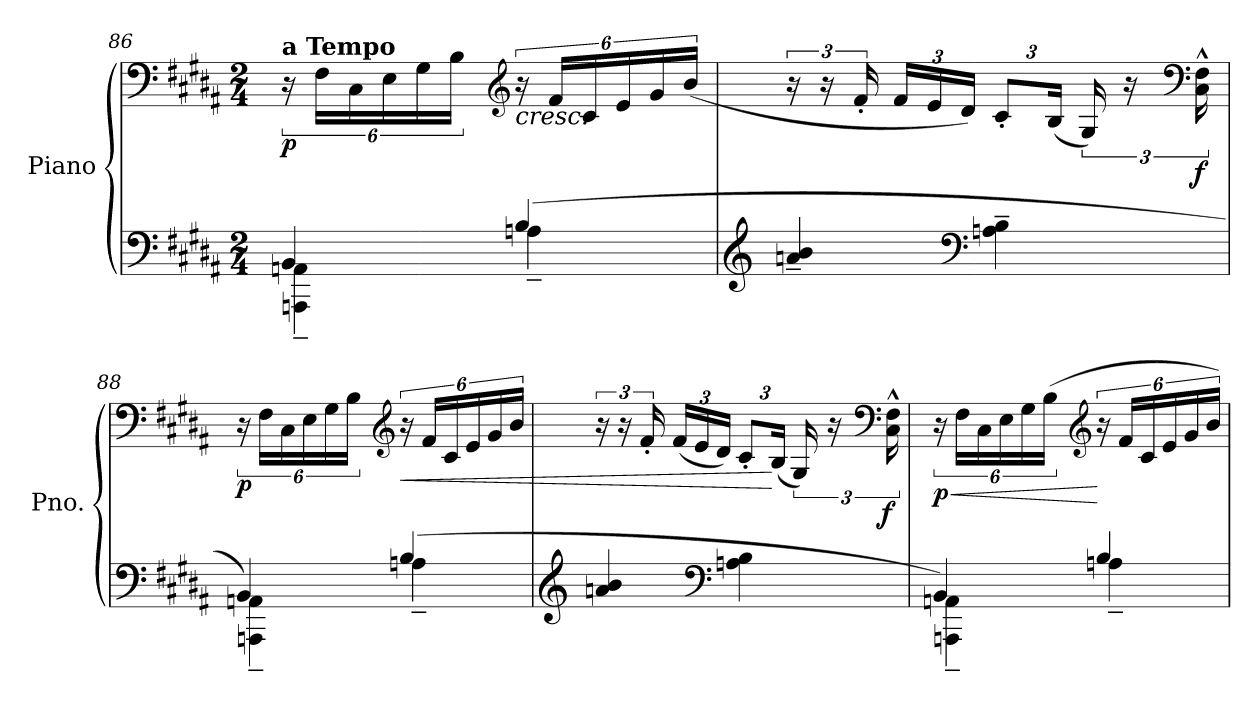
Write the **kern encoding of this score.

**kern	**kern	**dynam
*part1	*part1	*part1
*staff2	*staff1	*staff1/2
*I"Piano	*	*
*I'Pno.	*	*
*clefF4	*clefF4	*
*k[f#c#g#d#a#]	*k[f#c#g#d#a#]	*
*M2/4	*M2/4	*
=86	=86	=86
*^	*	*
!	!	!LO:TX:a:B:t=a Tempo	!
!	!	!	!LO:DY:b
4BB/	4AAAn\~ 4AAn\~	24r	p
.	.	24F#\LL	.
.	.	24C#\	.
.	.	24E\	.
.	.	24G#\	.
.	.	(24B\JJ	.
*	*	*clefG2	*
!	!	!	!LO:HP:b
(<4B/	4An~\	24r	<
.	.	24f#/LL	.
.	.	24c#/	.
.	.	24e/	.
.	.	24g#/	.
.	.	(24b/JJ	.
*v	*v	*	*
=87	=87	=87
*clefG2	*	*
4an/~ 4b/~	24r	.
.	24r	.
.	24f#'/	.
*	*Xbrackettup	*
.	24f#/LL	.
.	24e/	.
.	24d#/JJ)	.
*clefF4	*	*
4An\~ 4B\~	12c#'/L	.
.	(<24B/Jk	.
*	*brackettup	*
.	24G#/)	.
.	24r	.
*	*clefF4	*
!	!	!LO:DY:b
.	(<24C#\^^ 24F#\^^	f
!!LO:LB:g=z
=88	=88	=88
*^	*	*
!	!	!	!LO:DY:b
4BB/)	4AAAn\~ 4AAn\~	24r	p
.	.	24F#\LL	.
.	.	24C#\	.
.	.	24E\	.
.	.	24G#\	.
.	.	(24B\JJ	.
*	*	*clefG2	*
!	!	!	!LO:HP:b
(<4B/	4An~\	24r	<
.	.	24f#/LL	.
.	.	24c#/	.
.	.	24e/	.
.	.	24g#/	.
.	.	(24b/JJ	.
*v	*v	*	*
=89	=89	=89
*clefG2	*	*
4an/ 4b/	24r	.
.	24r	.
.	24f#'/	.
*	*Xbrackettup	*
.	(<24f#/LL	.
.	24e/	.
.	24d#/JJ)	.
*clefF4	*	*
4An\ 4B\	12c#'/L	.
.	(<24B/Jk	[
*	*brackettup	*
.	24G#/)	.
.	24r	.
*	*clefF4	*
!	!	!LO:DY:b
.	(<24C#\^^ 24F#\^^	f
=90	=90	=90
*^	*	*
!	!	!	!LO:HP:b
!	!	!	!LO:DY:n=1:b
4BB/)	4AAAn\~ 4AAn\~	24r	< p
.	.	24F#\LL	.
.	.	24C#\	.
.	.	24E\	.
.	.	24G#\	.
.	.	(24B\JJ	.
*	*	*clefG2	*
4B/	4An~\	24r	[
.	.	24f#/LL	.
.	.	24c#/	.
.	.	24e/	.
.	.	24g#/	.
.	.	24b/JJ)	.
*v	*v	*	*
.	.	[
=	=	=
*-	*-	*-
